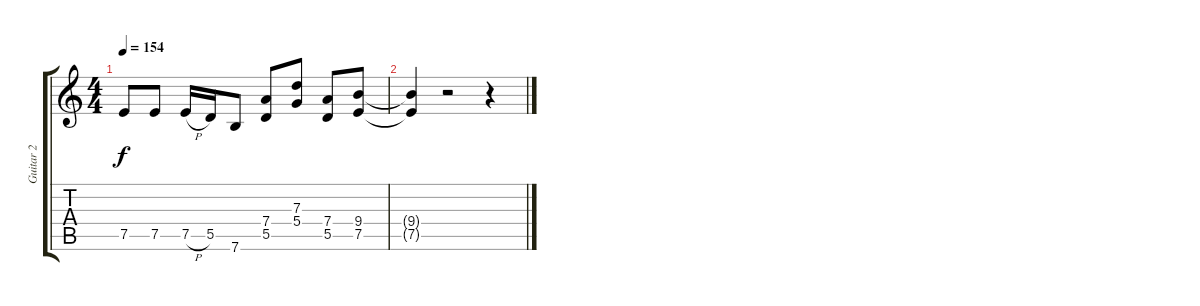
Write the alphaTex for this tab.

\track ("Guitar 2" "Guitar 2") {instrument distortionguitar}
\staff {score tabs}
\tuning (E4 B3 G3 D3 A2 E2) {hide}
\ts (4 4)
\tempo 154
\clef g2
\ks c
7.5.8{dy f} 7.5.8 7.5{h}.16 5.5.16 7.6.8 (7.4 5.5).8 (7.3 5.4).8 (7.4 5.5).8 (9.4 7.5).8 |
(9.4{t} 7.5{t}).4 r.2 r.4
